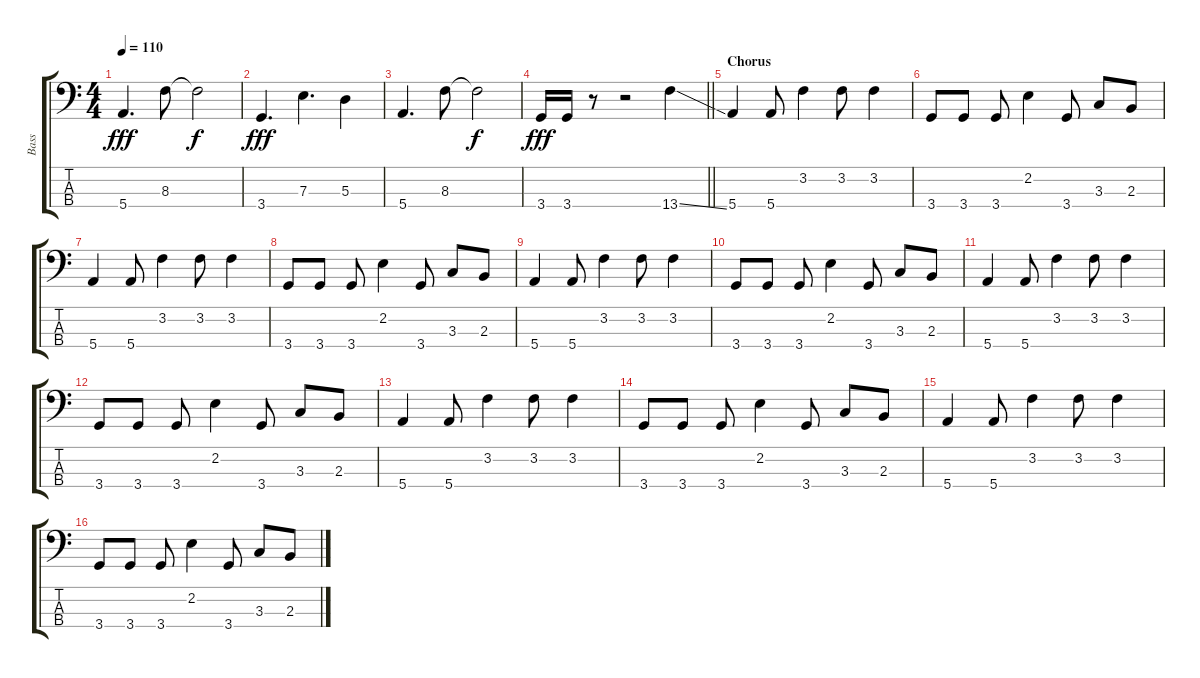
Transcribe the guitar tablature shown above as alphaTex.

\track ("Bass" "Bass") {instrument electricbasspick}
\staff {score tabs}
\tuning (G2 D2 A1 E1) {hide}
\ts (4 4)
\tempo 110
\clef f4
\ks c
5.4.4{d dy fff} 8.3.8 8.3{t}.2{dy f} |
3.4.4{d dy fff} 7.3.4{d} 5.3.4 |
5.4.4{d} 8.3.8 8.3{t}.2{dy f} |
\barLineRight lightlight
3.4.16{dy fff} 3.4.16 r.8 r.2 13.4{ss}.4 |
\section ("" "Chorus")
5.4.4 5.4.8 3.2.4 3.2.8 3.2.4 |
3.4.8 3.4.8 3.4.8 2.2.4 3.4.8 3.3.8 2.3.8 |
5.4.4 5.4.8 3.2.4 3.2.8 3.2.4 |
3.4.8 3.4.8 3.4.8 2.2.4 3.4.8 3.3.8 2.3.8 |
5.4.4 5.4.8 3.2.4 3.2.8 3.2.4 |
3.4.8 3.4.8 3.4.8 2.2.4 3.4.8 3.3.8 2.3.8 |
5.4.4 5.4.8 3.2.4 3.2.8 3.2.4 |
3.4.8 3.4.8 3.4.8 2.2.4 3.4.8 3.3.8 2.3.8 |
5.4.4 5.4.8 3.2.4 3.2.8 3.2.4 |
3.4.8 3.4.8 3.4.8 2.2.4 3.4.8 3.3.8 2.3.8 |
5.4.4 5.4.8 3.2.4 3.2.8 3.2.4 |
3.4.8 3.4.8 3.4.8 2.2.4 3.4.8 3.3.8 2.3.8
